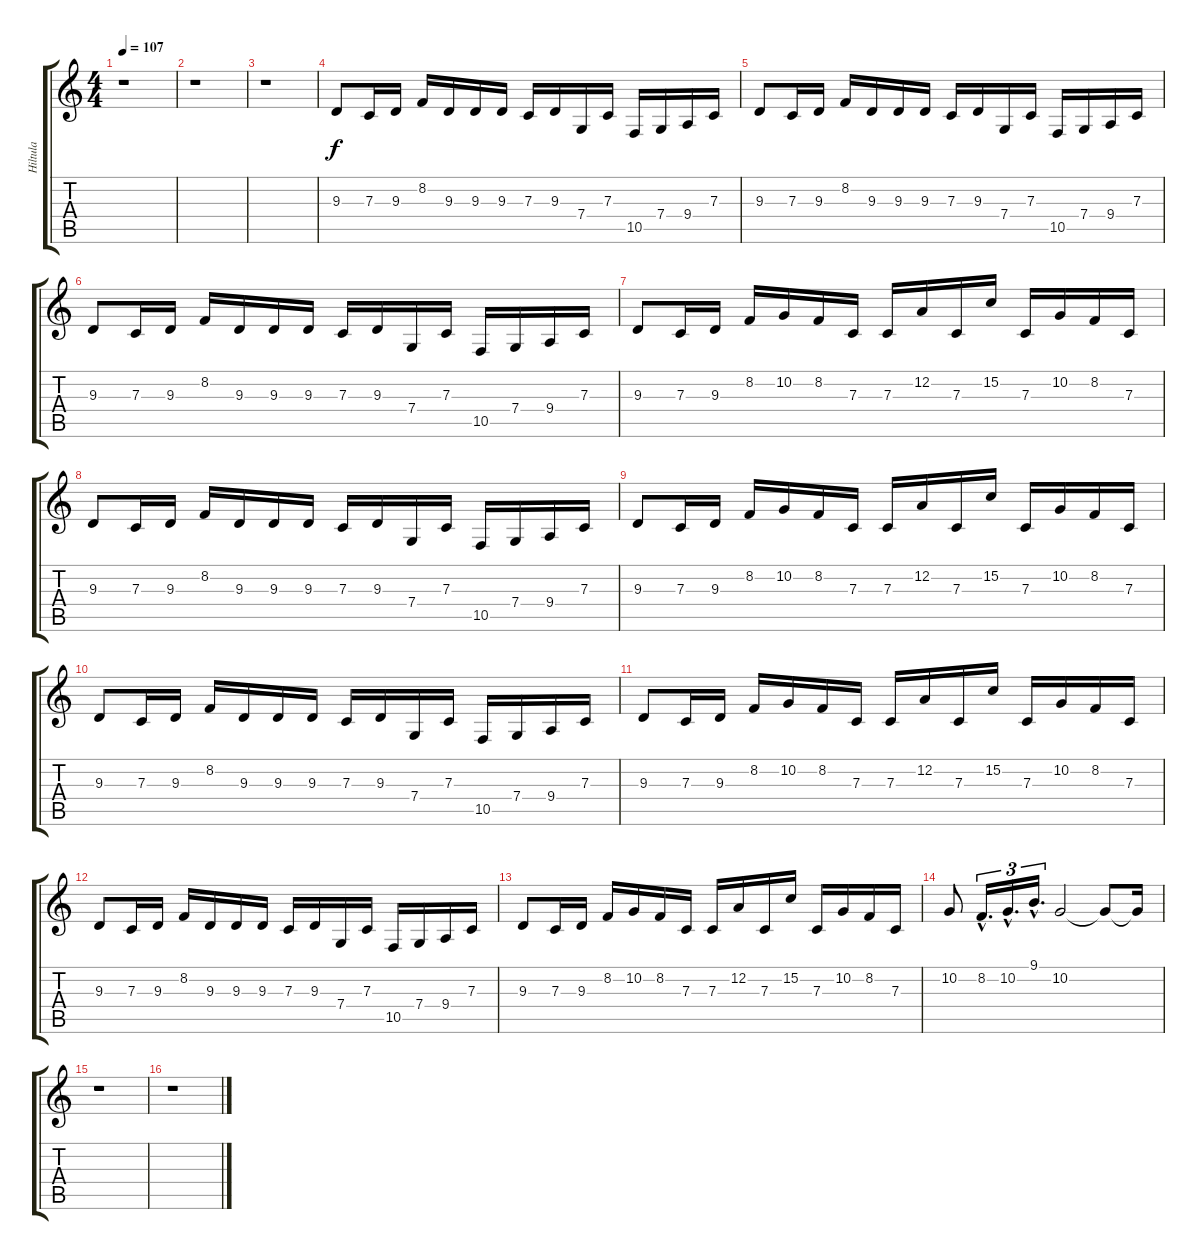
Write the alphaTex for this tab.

\track ("Hiltula" "Hiltula") {instrument tremolostrings}
\staff {score tabs}
\tuning (D4 A3 F3 C3 G2 D2) {hide}
\ts (4 4)
\tempo 107
\clef g2
\ks c
r.1{dy f} |
r.1 |
r.1 |
9.3.8{instrument lead8bassandlead} 7.3.16 9.3.16 8.2.16 9.3.16 9.3.16 9.3.16 7.3.16 9.3.16 7.4.16 7.3.16 10.5.16 7.4.16 9.4.16 7.3.16 |
9.3.8 7.3.16 9.3.16 8.2.16 9.3.16 9.3.16 9.3.16 7.3.16 9.3.16 7.4.16 7.3.16 10.5.16 7.4.16 9.4.16 7.3.16 |
9.3.8 7.3.16 9.3.16 8.2.16 9.3.16 9.3.16 9.3.16 7.3.16 9.3.16 7.4.16 7.3.16 10.5.16 7.4.16 9.4.16 7.3.16 |
9.3.8 7.3.16 9.3.16 8.2.16 10.2.16 8.2.16 7.3.16 7.3.16 12.2.16 7.3.16 15.2.16 7.3.16 10.2.16 8.2.16 7.3.16 |
9.3.8 7.3.16 9.3.16 8.2.16 9.3.16 9.3.16 9.3.16 7.3.16 9.3.16 7.4.16 7.3.16 10.5.16 7.4.16 9.4.16 7.3.16 |
9.3.8 7.3.16 9.3.16 8.2.16 10.2.16 8.2.16 7.3.16 7.3.16 12.2.16 7.3.16 15.2.16 7.3.16 10.2.16 8.2.16 7.3.16 |
9.3.8 7.3.16 9.3.16 8.2.16 9.3.16 9.3.16 9.3.16 7.3.16 9.3.16 7.4.16 7.3.16 10.5.16 7.4.16 9.4.16 7.3.16 |
9.3.8 7.3.16 9.3.16 8.2.16 10.2.16 8.2.16 7.3.16 7.3.16 12.2.16 7.3.16 15.2.16 7.3.16 10.2.16 8.2.16 7.3.16 |
9.3.8 7.3.16 9.3.16 8.2.16 9.3.16 9.3.16 9.3.16 7.3.16 9.3.16 7.4.16 7.3.16 10.5.16 7.4.16 9.4.16 7.3.16 |
9.3.8 7.3.16 9.3.16 8.2.16 10.2.16 8.2.16 7.3.16 7.3.16 12.2.16 7.3.16 15.2.16 7.3.16 10.2.16 8.2.16 7.3.16 |
10.2.8 8.2{hac}.16{d tu (3 2)} 10.2{hac}.16{d tu (3 2)} 9.1{hac}.16{d tu (3 2)} 10.2.2 10.2{t}.8 10.2{t}.16 |
r.1 |
r.1
